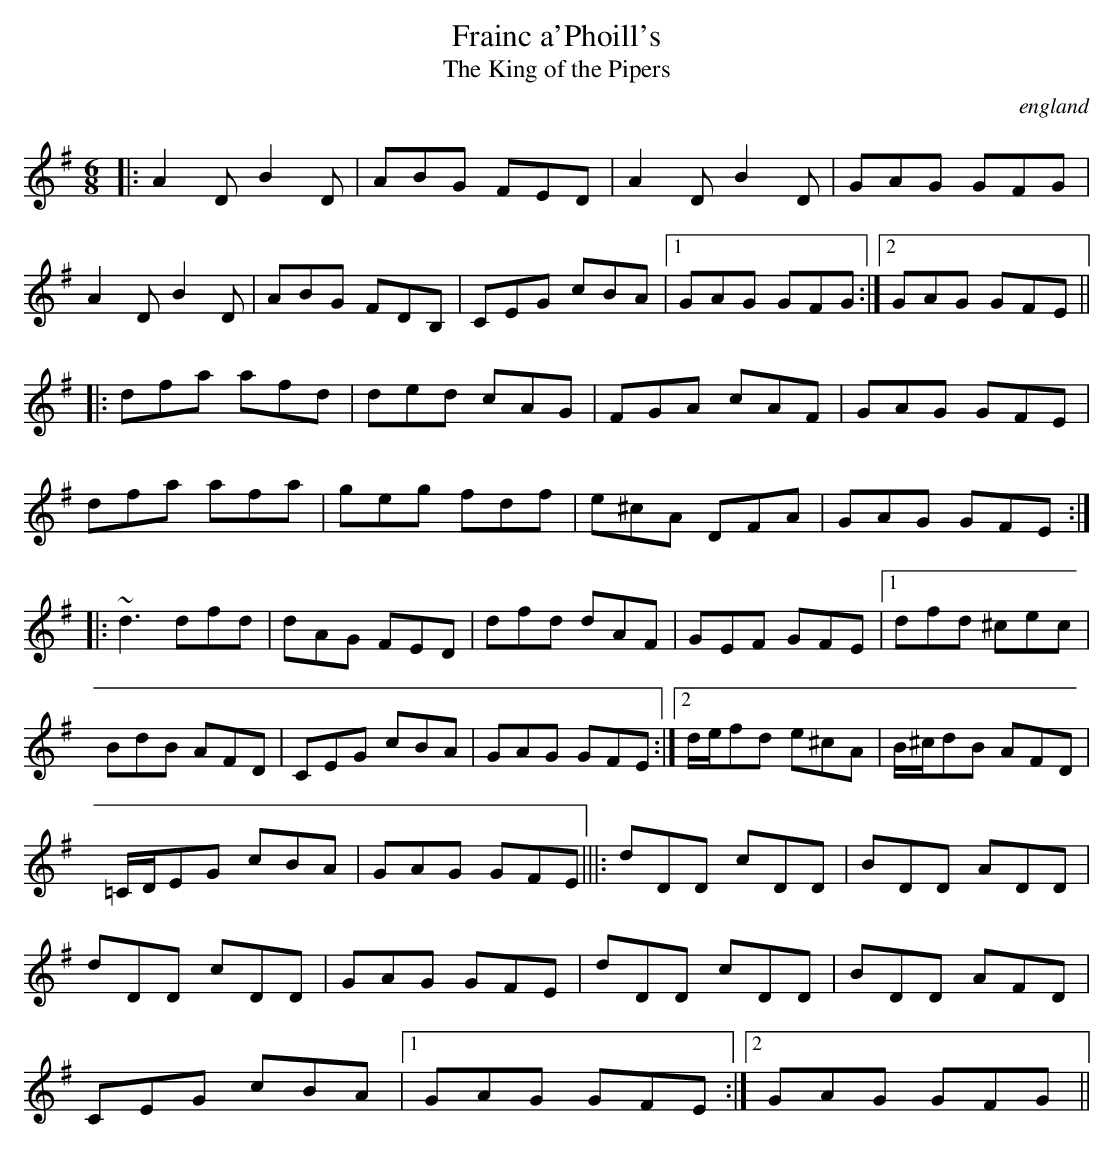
X:1
T:Frainc a'Phoill's
T:King of the Pipers, The
O:england
M:6/8
L:1/8
K:Dmix
|:A2D B2D|ABG FED|A2D B2D|GAG GFG|
A2D B2D|ABG FDB,|CEG cBA|1 GAG GFG:|2 GAG GFE||
|:dfa afd|ded cAG|FGA cAF|GAG GFE|
dfa afa|geg fdf|e^cA DFA|GAG GFE:|
|:~d3 dfd|dAG FED|dfd dAF|GEF GFE|1 dfd ^cec|
BdB AFD|CEG cBA|GAG GFE:|2 d/e/fd e^cA|B/^c/dB AFD|
=C/D/EG cBA|GAG GFE|||:dDD cDD|BDD ADD|
dDD cDD|GAG GFE|dDD cDD|BDD AFD|
CEG cBA|1 GAG GFE:|2 GAG GFG||
